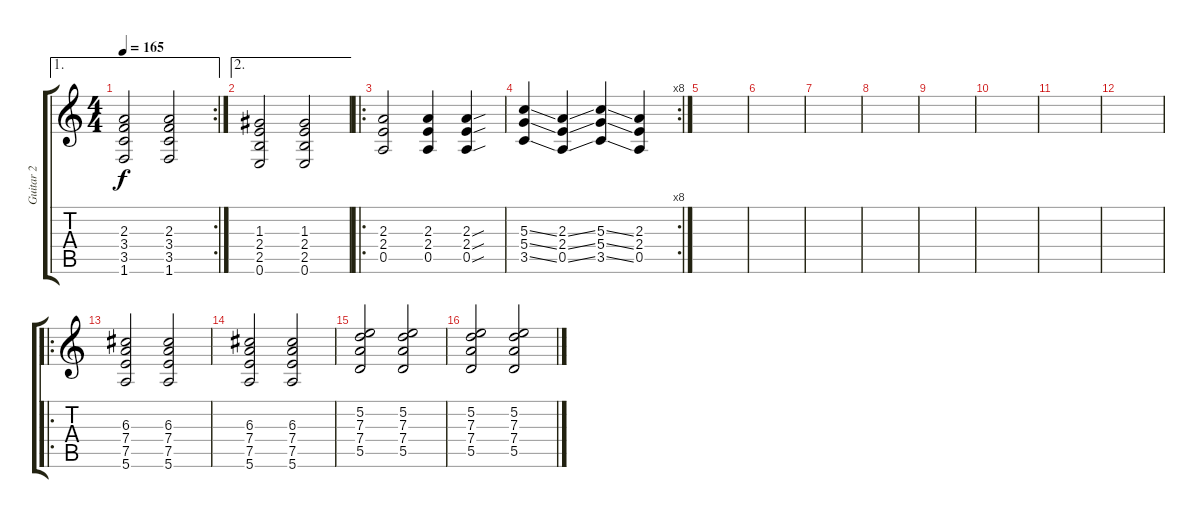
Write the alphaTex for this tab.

\track ("Guitar 2" "Guitar 2") {instrument overdrivenguitar}
\staff {score tabs}
\tuning (E4 B3 G3 D3 A2 E2) {hide}
\ae 1
\rc 2
\ts (4 4)
\tempo 165
\clef g2
\ks c
(2.3 3.4 3.5 1.6).2{dy f} (2.3 3.4 3.5 1.6).2 |
\ae 2
(1.3 2.4 2.5 0.6).2 (1.3 2.4 2.5 0.6).2 |
\ro
(2.3 2.4 0.5).2 (2.3 2.4 0.5).4 (2.3{sou} 2.4{sou} 0.5{sou}).4 |
\rc 8
(5.3{ss} 5.4{ss} 3.5{ss}).4 (2.3{ss} 2.4{ss} 0.5{ss}).4 (5.3{ss} 5.4{ss} 3.5{ss}).4 (2.3 2.4 0.5).4 |
|
|
|
|
|
|
|
|
\ro
(6.3 7.4 7.5 5.6).2 (6.3 7.4 7.5 5.6).2 |
(6.3 7.4 7.5 5.6).2 (6.3 7.4 7.5 5.6).2 |
(5.2 7.3 7.4 5.5).2 (5.2 7.3 7.4 5.5).2 |
(5.2 7.3 7.4 5.5).2 (5.2 7.3 7.4 5.5).2
